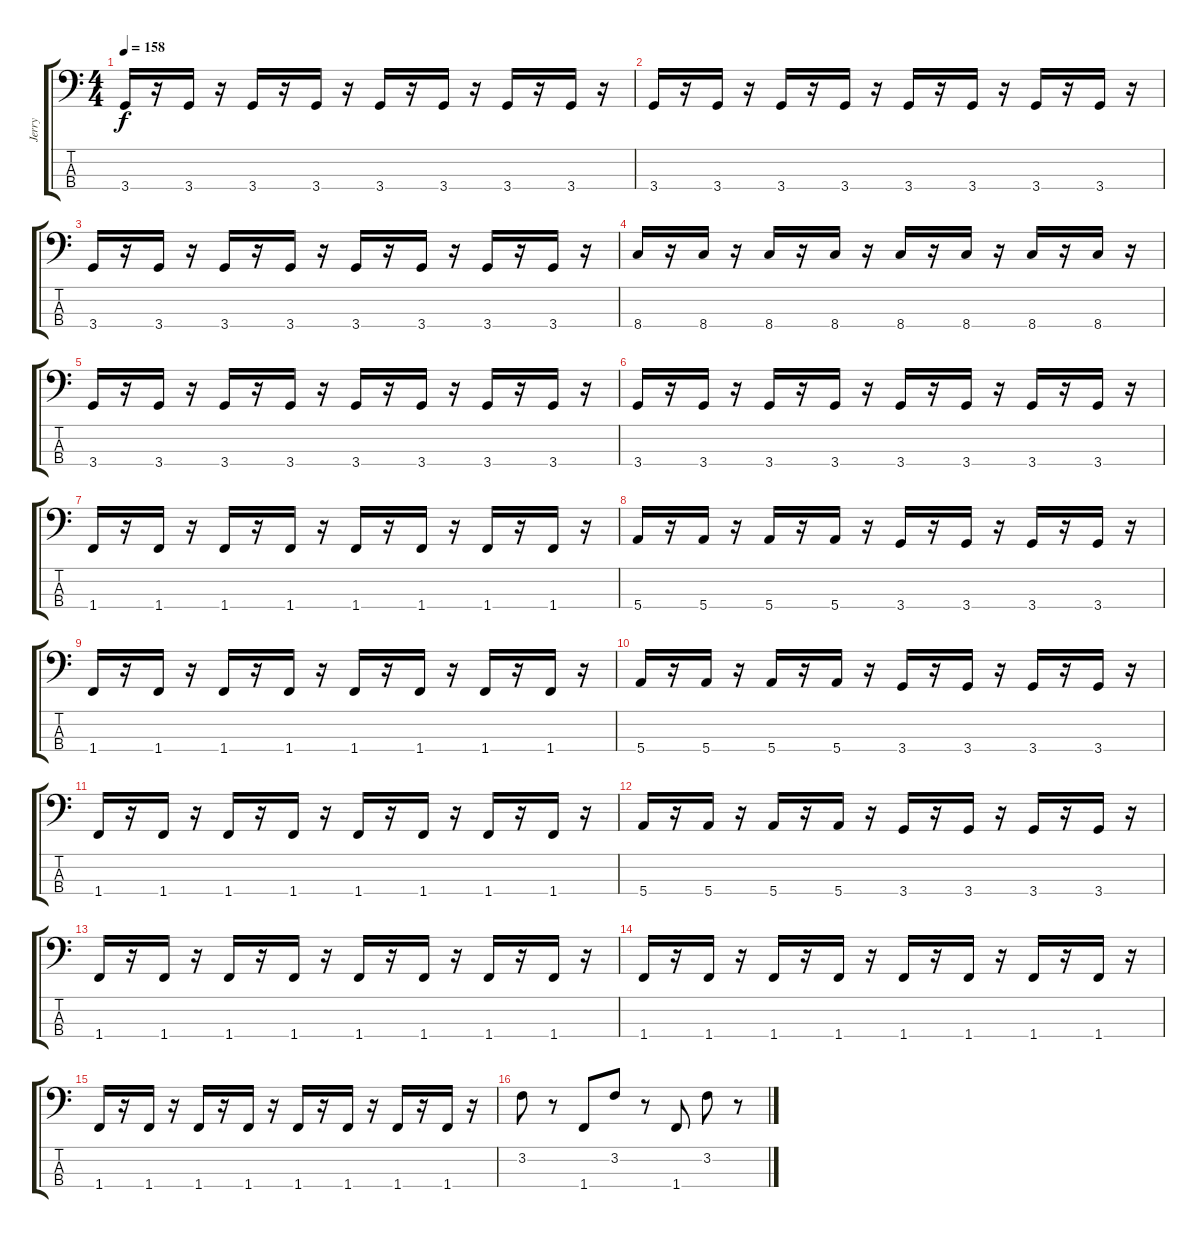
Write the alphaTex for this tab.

\track ("Jerry" "Jerry") {instrument electricbasspick}
\staff {score tabs}
\tuning (G2 D2 A1 E1) {hide}
\ts (4 4)
\tempo 158
\clef f4
\ks c
3.4.16{dy f} r.16 3.4.16 r.16 3.4.16 r.16 3.4.16 r.16 3.4.16 r.16 3.4.16 r.16 3.4.16 r.16 3.4.16 r.16 |
3.4.16 r.16 3.4.16 r.16 3.4.16 r.16 3.4.16 r.16 3.4.16 r.16 3.4.16 r.16 3.4.16 r.16 3.4.16 r.16 |
3.4.16 r.16 3.4.16 r.16 3.4.16 r.16 3.4.16 r.16 3.4.16 r.16 3.4.16 r.16 3.4.16 r.16 3.4.16 r.16 |
8.4.16 r.16 8.4.16 r.16 8.4.16 r.16 8.4.16 r.16 8.4.16 r.16 8.4.16 r.16 8.4.16 r.16 8.4.16 r.16 |
3.4.16 r.16 3.4.16 r.16 3.4.16 r.16 3.4.16 r.16 3.4.16 r.16 3.4.16 r.16 3.4.16 r.16 3.4.16 r.16 |
3.4.16 r.16 3.4.16 r.16 3.4.16 r.16 3.4.16 r.16 3.4.16 r.16 3.4.16 r.16 3.4.16 r.16 3.4.16 r.16 |
1.4.16 r.16 1.4.16 r.16 1.4.16 r.16 1.4.16 r.16 1.4.16 r.16 1.4.16 r.16 1.4.16 r.16 1.4.16 r.16 |
5.4.16 r.16 5.4.16 r.16 5.4.16 r.16 5.4.16 r.16 3.4.16 r.16 3.4.16 r.16 3.4.16 r.16 3.4.16 r.16 |
1.4.16 r.16 1.4.16 r.16 1.4.16 r.16 1.4.16 r.16 1.4.16 r.16 1.4.16 r.16 1.4.16 r.16 1.4.16 r.16 |
5.4.16 r.16 5.4.16 r.16 5.4.16 r.16 5.4.16 r.16 3.4.16 r.16 3.4.16 r.16 3.4.16 r.16 3.4.16 r.16 |
1.4.16 r.16 1.4.16 r.16 1.4.16 r.16 1.4.16 r.16 1.4.16 r.16 1.4.16 r.16 1.4.16 r.16 1.4.16 r.16 |
5.4.16 r.16 5.4.16 r.16 5.4.16 r.16 5.4.16 r.16 3.4.16 r.16 3.4.16 r.16 3.4.16 r.16 3.4.16 r.16 |
1.4.16 r.16 1.4.16 r.16 1.4.16 r.16 1.4.16 r.16 1.4.16 r.16 1.4.16 r.16 1.4.16 r.16 1.4.16 r.16 |
1.4.16 r.16 1.4.16 r.16 1.4.16 r.16 1.4.16 r.16 1.4.16 r.16 1.4.16 r.16 1.4.16 r.16 1.4.16 r.16 |
1.4.16 r.16 1.4.16 r.16 1.4.16 r.16 1.4.16 r.16 1.4.16 r.16 1.4.16 r.16 1.4.16 r.16 1.4.16 r.16 |
3.2.8 r.8 1.4.8 3.2.8 r.8 1.4.8 3.2.8 r.8
